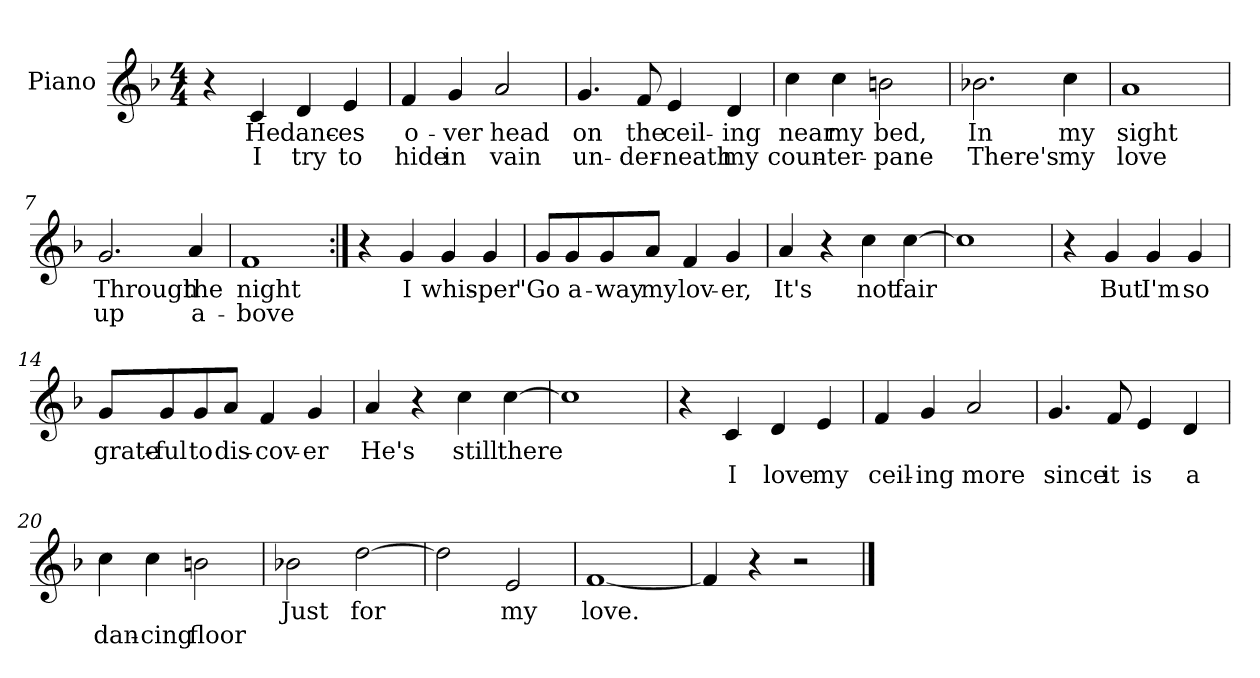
**kern	**text	**text
*part1	*part1	*part1
*staff1	*staff1	*staff1
*I"Piano	*	*
*I'Pno.	*	*
*clefG2	*	*
*k[b-]	*	*
*M4/4	*	*
=1	=1	=1
4r	.	.
!	!LO:LY:b	!LO:LY:b
4c/	He	I
!	!LO:LY:b	!LO:LY:b
4d/	danc-	try
!	!LO:LY:b	!LO:LY:b
4e/	-es	to
=2	=2	=2
!	!LO:LY:b	!LO:LY:b
4f/	o-	hide
!	!LO:LY:b	!LO:LY:b
4g/	-ver	in
!	!LO:LY:b	!LO:LY:b
2a/	head	vain
=3	=3	=3
!	!LO:LY:b	!LO:LY:b
4.g/	on	un-
!	!LO:LY:b	!LO:LY:b
8f/	the	-der-
!	!LO:LY:b	!LO:LY:b
4e/	ceil-	-neath
!	!LO:LY:b	!LO:LY:b
4d/	-ing	my
=4	=4	=4
!	!LO:LY:b	!LO:LY:b
4cc\	near	coun-
!	!LO:LY:b	!LO:LY:b
4cc\	my	-ter-
!	!LO:LY:b	!LO:LY:b
2bn\	bed,	-pane
!!LO:LB:g=z
=5	=5	=5
!	!LO:LY:b	!LO:LY:b
2.b-X\	In	There's
!	!LO:LY:b	!LO:LY:b
4cc\	my	my
=6	=6	=6
!	!LO:LY:b	!LO:LY:b
1a	sight	love
=7	=7	=7
!	!LO:LY:b	!LO:LY:b
2.g/	Through	up
!	!LO:LY:b	!LO:LY:b
4a/	the	a-
=8	=8	=8
!	!LO:LY:b	!LO:LY:b
1f	night	-bove
!!LO:LB:g=z
=9:|!	=9:|!	=9:|!
4r	.	.
!	!LO:LY:b	!
4g/	I	.
!	!LO:LY:b	!
4g/	whis-	.
!	!LO:LY:b	!
4g/	-per	.
=10	=10	=10
!	!LO:LY:b	!
8g/L	"Go	.
!	!LO:LY:b	!
8g/	a-	.
!	!LO:LY:b	!
8g/	-way	.
!	!LO:LY:b	!
8a/J	my	.
!	!LO:LY:b	!
4f/	lov-	.
!	!LO:LY:b	!
4g/	-er,	.
=11	=11	=11
!	!LO:LY:b	!
4a/	It's	.
4r	.	.
!	!LO:LY:b	!
4cc\	not	.
!	!LO:LY:b	!
[4cc\	fair	.
=12	=12	=12
1cc]	.	.
!!LO:LB:g=z
=13	=13	=13
4r	.	.
!	!LO:LY:b	!
4g/	But	.
!	!LO:LY:b	!
4g/	I'm	.
!	!LO:LY:b	!
4g/	so	.
=14	=14	=14
!	!LO:LY:b	!
8g/L	grate-	.
!	!LO:LY:b	!
8g/	-ful	.
!	!LO:LY:b	!
8g/	to	.
!	!LO:LY:b	!
8a/J	dis-	.
!	!LO:LY:b	!
4f/	-cov-	.
!	!LO:LY:b	!
4g/	-er	.
=15	=15	=15
!	!LO:LY:b	!
4a/	He's	.
4r	.	.
!	!LO:LY:b	!
4cc\	still	.
!	!LO:LY:b	!
[4cc\	there	.
=16	=16	=16
1cc]	.	.
!!LO:LB:g=z
=17	=17	=17
4r	.	.
!	!	!LO:LY:b
4c/	.	I
!	!	!LO:LY:b
4d/	.	love
!	!	!LO:LY:b
4e/	.	my
=18	=18	=18
!	!	!LO:LY:b
4f/	.	ceil-
!	!	!LO:LY:b
4g/	.	-ing
!	!	!LO:LY:b
2a/	.	more
=19	=19	=19
!	!	!LO:LY:b
4.g/	.	since
!	!	!LO:LY:b
8f/	.	it
!	!	!LO:LY:b
4e/	.	is
!	!	!LO:LY:b
4d/	.	a
=20	=20	=20
!	!	!LO:LY:b
4cc\	.	dan-
!	!	!LO:LY:b
4cc\	.	-cing
!	!	!LO:LY:b
2bn\	.	floor
!!LO:LB:g=z
=21	=21	=21
!	!LO:LY:b	!
2b-X\	Just	.
!	!LO:LY:b	!
[2dd\	for	.
=22	=22	=22
2dd\]	.	.
!	!LO:LY:b	!
2e/	my	.
=23	=23	=23
!	!LO:LY:b	!
[1f	love.	.
=24	=24	=24
4f/]	.	.
4r	.	.
2r	.	.
==	==	==
*-	*-	*-
